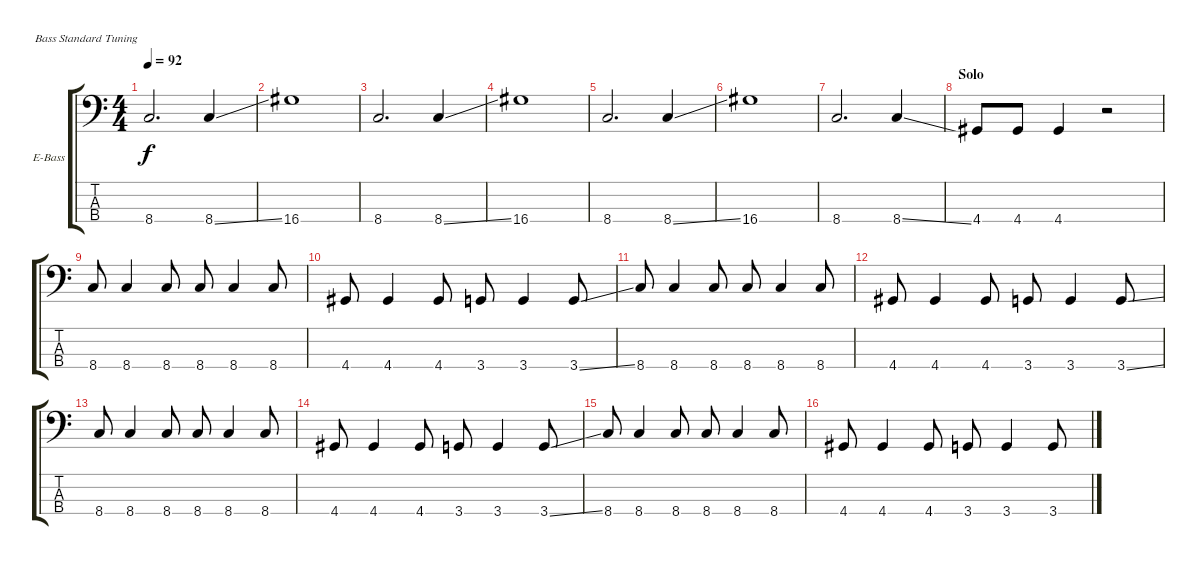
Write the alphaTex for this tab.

\bracketExtendMode groupsimilarinstruments
\firstSystemTrackNameOrientation horizontal
\otherSystemsTrackNameOrientation horizontal
\track ("Bass" "E-Bass") {instrument electricbasspick}
\staff {score tabs}
\tuning (G2 D2 A1 E1)
\ts (4 4)
\tempo 92
\clef f4
\ks c
8.4.2{d dy f} 8.4{ss}.4 |
16.4.1 |
8.4.2{d} 8.4{ss}.4 |
16.4.1 |
8.4.2{d} 8.4{ss}.4 |
16.4.1 |
8.4.2{d} 8.4{ss}.4 |
\section ("" "Solo")
4.4.8 4.4.8 4.4.4 r.2 |
8.4.8 8.4.4 8.4.8 8.4.8 8.4.4 8.4.8 |
4.4.8 4.4.4 4.4.8 3.4.8 3.4.4 3.4{ss}.8 |
8.4.8 8.4.4 8.4.8 8.4.8 8.4.4 8.4.8 |
4.4.8 4.4.4 4.4.8 3.4.8 3.4.4 3.4{ss}.8 |
8.4.8 8.4.4 8.4.8 8.4.8 8.4.4 8.4.8 |
4.4.8 4.4.4 4.4.8 3.4.8 3.4.4 3.4{ss}.8 |
8.4.8 8.4.4 8.4.8 8.4.8 8.4.4 8.4.8 |
4.4.8 4.4.4 4.4.8 3.4.8 3.4.4 3.4{ss}.8
